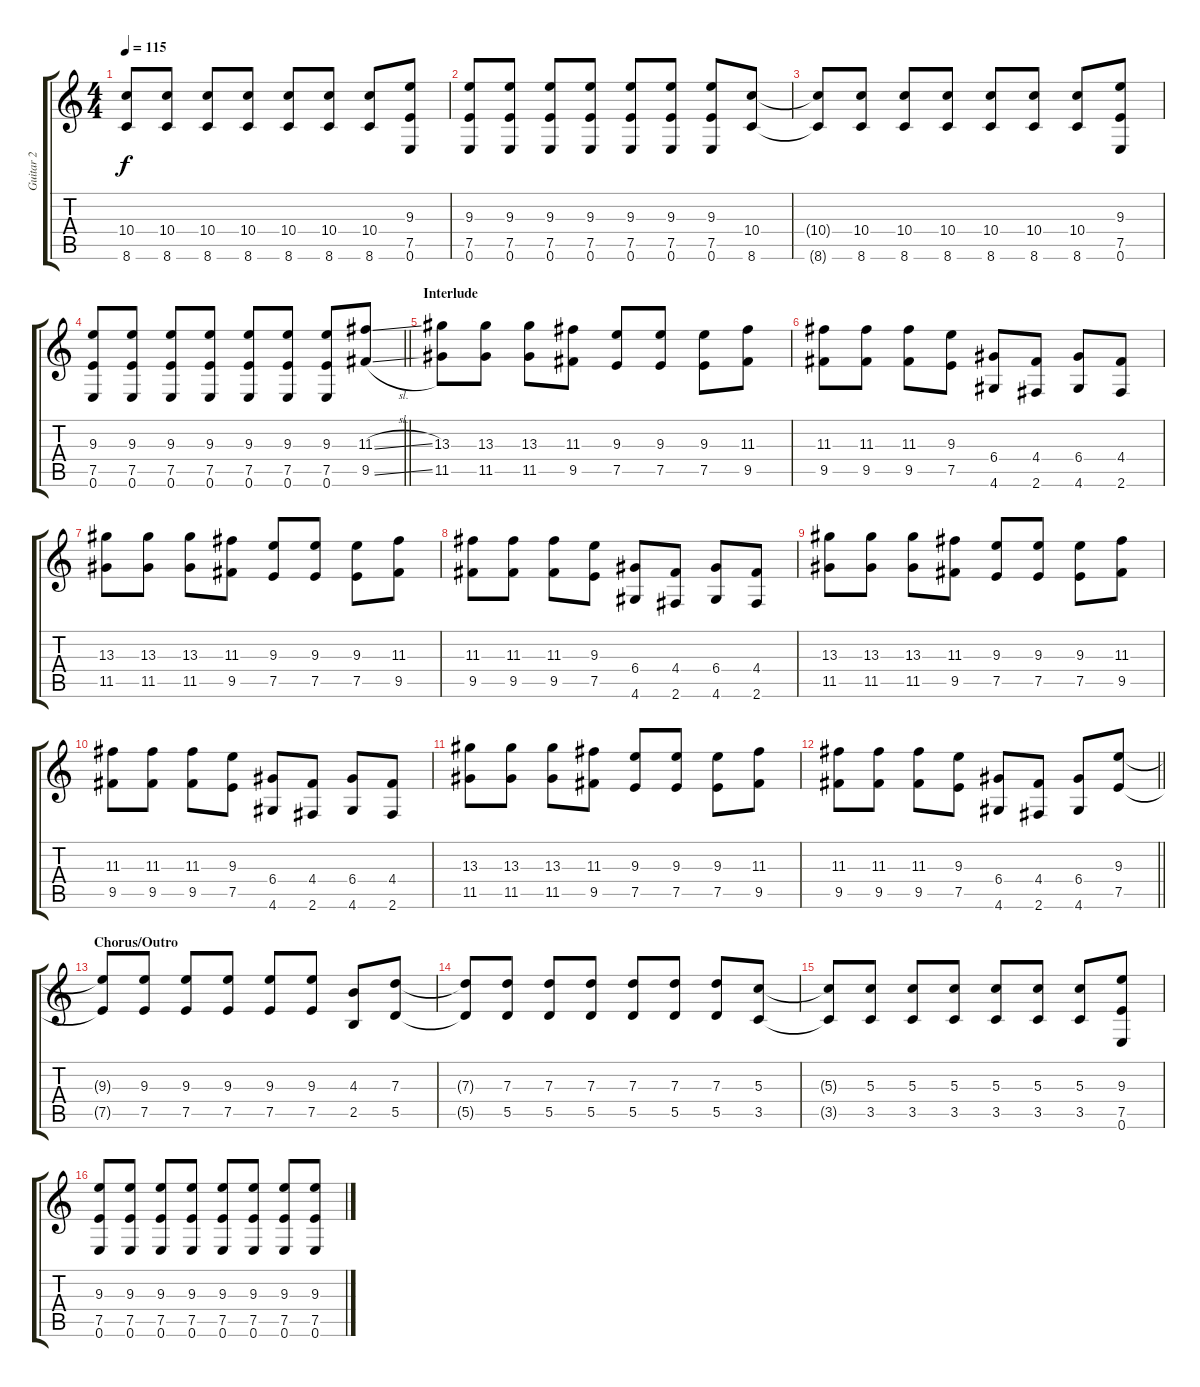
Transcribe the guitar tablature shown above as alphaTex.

\track ("Guitar 2" "Guitar 2") {instrument overdrivenguitar}
\staff {score tabs}
\tuning (E4 B3 G3 D3 A2 E2) {hide}
\ts (4 4)
\tempo 115
\clef g2
\ks c
(10.4{t} 8.6{t}).8{dy f} (10.4 8.6).8 (10.4 8.6).8 (10.4 8.6).8 (10.4 8.6).8 (10.4 8.6).8 (10.4 8.6).8 (9.3 7.5 0.6).8 |
(9.3 7.5 0.6).8 (9.3 7.5 0.6).8 (9.3 7.5 0.6).8 (9.3 7.5 0.6).8 (9.3 7.5 0.6).8 (9.3 7.5 0.6).8 (9.3 7.5 0.6).8 (10.4 8.6).8 |
(10.4{t} 8.6{t}).8 (10.4 8.6).8 (10.4 8.6).8 (10.4 8.6).8 (10.4 8.6).8 (10.4 8.6).8 (10.4 8.6).8 (9.3 7.5 0.6).8 |
\barLineRight lightlight
(9.3 7.5 0.6).8 (9.3 7.5 0.6).8 (9.3 7.5 0.6).8 (9.3 7.5 0.6).8 (9.3 7.5 0.6).8 (9.3 7.5 0.6).8 (9.3 7.5 0.6).8 (11.3{sl} 9.5{sl}).8 |
\section ("" "Interlude")
(13.3 11.5).8 (13.3 11.5).8 (13.3 11.5).8 (11.3 9.5).8 (9.3 7.5).8 (9.3 7.5).8 (9.3 7.5).8 (11.3 9.5).8 |
(11.3 9.5).8 (11.3 9.5).8 (11.3 9.5).8 (9.3 7.5).8 (6.4 4.6).8 (4.4 2.6).8 (6.4 4.6).8 (4.4 2.6).8 |
(13.3 11.5).8 (13.3 11.5).8 (13.3 11.5).8 (11.3 9.5).8 (9.3 7.5).8 (9.3 7.5).8 (9.3 7.5).8 (11.3 9.5).8 |
(11.3 9.5).8 (11.3 9.5).8 (11.3 9.5).8 (9.3 7.5).8 (6.4 4.6).8 (4.4 2.6).8 (6.4 4.6).8 (4.4 2.6).8 |
(13.3 11.5).8 (13.3 11.5).8 (13.3 11.5).8 (11.3 9.5).8 (9.3 7.5).8 (9.3 7.5).8 (9.3 7.5).8 (11.3 9.5).8 |
(11.3 9.5).8 (11.3 9.5).8 (11.3 9.5).8 (9.3 7.5).8 (6.4 4.6).8 (4.4 2.6).8 (6.4 4.6).8 (4.4 2.6).8 |
(13.3 11.5).8 (13.3 11.5).8 (13.3 11.5).8 (11.3 9.5).8 (9.3 7.5).8 (9.3 7.5).8 (9.3 7.5).8 (11.3 9.5).8 |
\barLineRight lightlight
(11.3 9.5).8 (11.3 9.5).8 (11.3 9.5).8 (9.3 7.5).8 (6.4 4.6).8 (4.4 2.6).8 (6.4 4.6).8 (9.3 7.5).8 |
\section ("" "Chorus/Outro")
(9.3{t} 7.5{t}).8 (9.3 7.5).8 (9.3 7.5).8 (9.3 7.5).8 (9.3 7.5).8 (9.3 7.5).8 (4.3 2.5).8 (7.3 5.5).8 |
(7.3{t} 5.5{t}).8 (7.3 5.5).8 (7.3 5.5).8 (7.3 5.5).8 (7.3 5.5).8 (7.3 5.5).8 (7.3 5.5).8 (5.3 3.5).8 |
(5.3{t} 3.5{t}).8 (5.3 3.5).8 (5.3 3.5).8 (5.3 3.5).8 (5.3 3.5).8 (5.3 3.5).8 (5.3 3.5).8 (9.3 7.5 0.6).8 |
(9.3 7.5 0.6).8 (9.3 7.5 0.6).8 (9.3 7.5 0.6).8 (9.3 7.5 0.6).8 (9.3 7.5 0.6).8 (9.3 7.5 0.6).8 (9.3 7.5 0.6).8 (9.3 7.5 0.6).8
